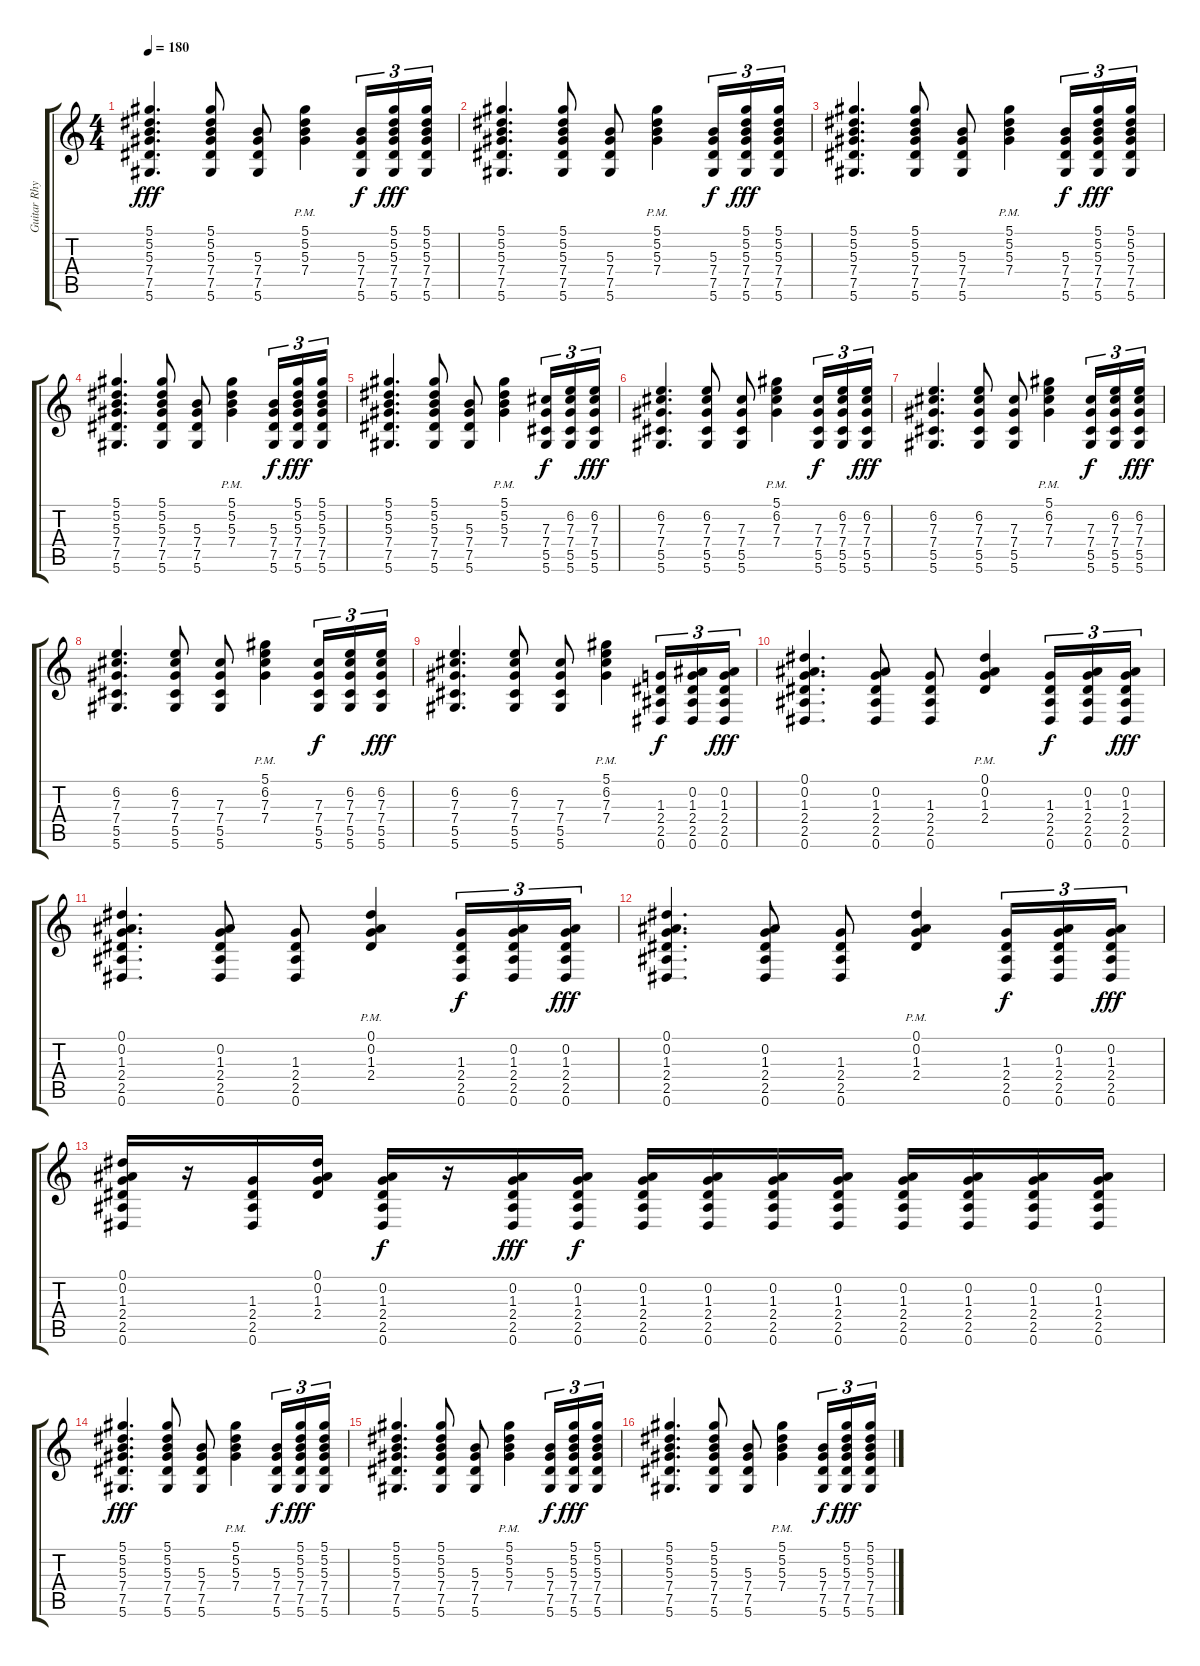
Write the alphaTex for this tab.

\track ("Guitar Rhythm" "Guitar Rhy") {instrument acousticguitarnylon}
\staff {score tabs}
\tuning (Eb4 Bb3 Gb3 Db3 Ab2 Eb2) {hide}
\ts (4 4)
\tempo 180
\clef g2
\ks c
(5.1 5.2 5.3 7.4 7.5 5.6).4{d dy fff} (5.1 5.2 5.3 7.4 7.5 5.6).8 (5.3 7.4 7.5 5.6).8 (5.1{pm} 5.2{pm} 5.3{pm} 7.4{pm}).4 (5.3 7.4 7.5 5.6).16{tu (3 2) dy f} (5.1 5.2 5.3 7.4 7.5 5.6).16{tu (3 2) dy fff} (5.1 5.2 5.3 7.4 7.5 5.6).16{tu (3 2)} |
(5.1 5.2 5.3 7.4 7.5 5.6).4{d} (5.1 5.2 5.3 7.4 7.5 5.6).8 (5.3 7.4 7.5 5.6).8 (5.1{pm} 5.2{pm} 5.3{pm} 7.4{pm}).4 (5.3 7.4 7.5 5.6).16{tu (3 2) dy f} (5.1 5.2 5.3 7.4 7.5 5.6).16{tu (3 2) dy fff} (5.1 5.2 5.3 7.4 7.5 5.6).16{tu (3 2)} |
(5.1 5.2 5.3 7.4 7.5 5.6).4{d} (5.1 5.2 5.3 7.4 7.5 5.6).8 (5.3 7.4 7.5 5.6).8 (5.1{pm} 5.2{pm} 5.3{pm} 7.4{pm}).4 (5.3 7.4 7.5 5.6).16{tu (3 2) dy f} (5.1 5.2 5.3 7.4 7.5 5.6).16{tu (3 2) dy fff} (5.1 5.2 5.3 7.4 7.5 5.6).16{tu (3 2)} |
(5.1 5.2 5.3 7.4 7.5 5.6).4{d} (5.1 5.2 5.3 7.4 7.5 5.6).8 (5.3 7.4 7.5 5.6).8 (5.1{pm} 5.2{pm} 5.3{pm} 7.4{pm}).4 (5.3 7.4 7.5 5.6).16{tu (3 2) dy f} (5.1 5.2 5.3 7.4 7.5 5.6).16{tu (3 2) dy fff} (5.1 5.2 5.3 7.4 7.5 5.6).16{tu (3 2)} |
(5.1 5.2 5.3 7.4 7.5 5.6).4{d} (5.1 5.2 5.3 7.4 7.5 5.6).8 (5.3 7.4 7.5 5.6).8 (5.1{pm} 5.2{pm} 5.3{pm} 7.4{pm}).4 (7.3 7.4 5.5 5.6).16{tu (3 2) dy f} (6.2 7.3 7.4 5.5 5.6).16{tu (3 2)} (6.2 7.3 7.4 5.5 5.6).16{tu (3 2) dy fff} |
(6.2 7.3 7.4 5.5 5.6).4{d} (6.2 7.3 7.4 5.5 5.6).8 (7.3 7.4 5.5 5.6).8 (5.1{pm} 6.2{pm} 7.3{pm} 7.4{pm}).4 (7.3 7.4 5.5 5.6).16{tu (3 2) dy f} (6.2 7.3 7.4 5.5 5.6).16{tu (3 2)} (6.2 7.3 7.4 5.5 5.6).16{tu (3 2) dy fff} |
(6.2 7.3 7.4 5.5 5.6).4{d} (6.2 7.3 7.4 5.5 5.6).8 (7.3 7.4 5.5 5.6).8 (5.1{pm} 6.2{pm} 7.3{pm} 7.4{pm}).4 (7.3 7.4 5.5 5.6).16{tu (3 2) dy f} (6.2 7.3 7.4 5.5 5.6).16{tu (3 2)} (6.2 7.3 7.4 5.5 5.6).16{tu (3 2) dy fff} |
(6.2 7.3 7.4 5.5 5.6).4{d} (6.2 7.3 7.4 5.5 5.6).8 (7.3 7.4 5.5 5.6).8 (5.1{pm} 6.2{pm} 7.3{pm} 7.4{pm}).4 (7.3 7.4 5.5 5.6).16{tu (3 2) dy f} (6.2 7.3 7.4 5.5 5.6).16{tu (3 2)} (6.2 7.3 7.4 5.5 5.6).16{tu (3 2) dy fff} |
(6.2 7.3 7.4 5.5 5.6).4{d} (6.2 7.3 7.4 5.5 5.6).8 (7.3 7.4 5.5 5.6).8 (5.1{pm} 6.2{pm} 7.3{pm} 7.4{pm}).4 (1.3 2.4 2.5 0.6).16{tu (3 2) dy f} (0.2 1.3 2.4 2.5 0.6).16{tu (3 2)} (0.2 1.3 2.4 2.5 0.6).16{tu (3 2) dy fff} |
(0.1 0.2 1.3 2.4 2.5 0.6).4{d} (0.2 1.3 2.4 2.5 0.6).8 (1.3 2.4 2.5 0.6).8 (0.1{pm} 0.2{pm} 1.3{pm} 2.4{pm}).4 (1.3 2.4 2.5 0.6).16{tu (3 2) dy f} (0.2 1.3 2.4 2.5 0.6).16{tu (3 2)} (0.2 1.3 2.4 2.5 0.6).16{tu (3 2) dy fff} |
(0.1 0.2 1.3 2.4 2.5 0.6).4{d} (0.2 1.3 2.4 2.5 0.6).8 (1.3 2.4 2.5 0.6).8 (0.1{pm} 0.2{pm} 1.3{pm} 2.4{pm}).4 (1.3 2.4 2.5 0.6).16{tu (3 2) dy f} (0.2 1.3 2.4 2.5 0.6).16{tu (3 2)} (0.2 1.3 2.4 2.5 0.6).16{tu (3 2) dy fff} |
(0.1 0.2 1.3 2.4 2.5 0.6).4{d} (0.2 1.3 2.4 2.5 0.6).8 (1.3 2.4 2.5 0.6).8 (0.1{pm} 0.2{pm} 1.3{pm} 2.4{pm}).4 (1.3 2.4 2.5 0.6).16{tu (3 2) dy f} (0.2 1.3 2.4 2.5 0.6).16{tu (3 2)} (0.2 1.3 2.4 2.5 0.6).16{tu (3 2) dy fff} |
(0.1 0.2 1.3 2.4 2.5 0.6).16 r.16 (1.3 2.4 2.5 0.6).16 (0.1 0.2 1.3 2.4).16 (0.2 1.3 2.4 2.5 0.6).16{dy f} r.16 (0.2 1.3 2.4 2.5 0.6).16{dy fff} (0.2 1.3 2.4 2.5 0.6).16{dy f} (0.2 1.3 2.4 2.5 0.6).16 (0.2 1.3 2.4 2.5 0.6).16 (0.2 1.3 2.4 2.5 0.6).16 (0.2 1.3 2.4 2.5 0.6).16 (0.2 1.3 2.4 2.5 0.6).16 (0.2 1.3 2.4 2.5 0.6).16 (0.2 1.3 2.4 2.5 0.6).16 (0.2 1.3 2.4 2.5 0.6).16 |
(5.1 5.2 5.3 7.4 7.5 5.6).4{d dy fff} (5.1 5.2 5.3 7.4 7.5 5.6).8 (5.3 7.4 7.5 5.6).8 (5.1{pm} 5.2{pm} 5.3{pm} 7.4{pm}).4 (5.3 7.4 7.5 5.6).16{tu (3 2) dy f} (5.1 5.2 5.3 7.4 7.5 5.6).16{tu (3 2) dy fff} (5.1 5.2 5.3 7.4 7.5 5.6).16{tu (3 2)} |
(5.1 5.2 5.3 7.4 7.5 5.6).4{d} (5.1 5.2 5.3 7.4 7.5 5.6).8 (5.3 7.4 7.5 5.6).8 (5.1{pm} 5.2{pm} 5.3{pm} 7.4{pm}).4 (5.3 7.4 7.5 5.6).16{tu (3 2) dy f} (5.1 5.2 5.3 7.4 7.5 5.6).16{tu (3 2) dy fff} (5.1 5.2 5.3 7.4 7.5 5.6).16{tu (3 2)} |
(5.1 5.2 5.3 7.4 7.5 5.6).4{d} (5.1 5.2 5.3 7.4 7.5 5.6).8 (5.3 7.4 7.5 5.6).8 (5.1{pm} 5.2{pm} 5.3{pm} 7.4{pm}).4 (5.3 7.4 7.5 5.6).16{tu (3 2) dy f} (5.1 5.2 5.3 7.4 7.5 5.6).16{tu (3 2) dy fff} (5.1 5.2 5.3 7.4 7.5 5.6).16{tu (3 2)}
